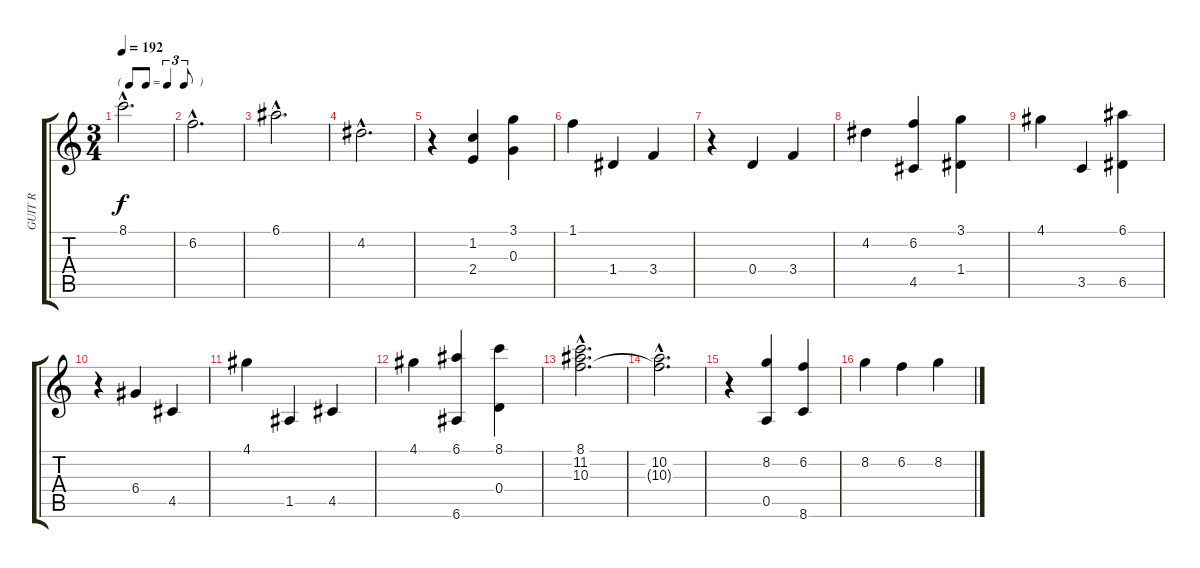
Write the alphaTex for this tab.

\track ("GUIT R" "GUIT R") {instrument acousticguitarnylon}
\staff {score tabs}
\tuning (E4 B3 G3 D3 A2 E2) {hide}
\ts (3 4)
\tf triplet8th
\tempo 192
\clef g2
\ks c
8.1{hac}.2{d dy f} |
6.2{hac}.2{d} |
6.1{hac}.2{d} |
4.2{hac}.2{d} |
r.4 (1.2 2.4).4 (3.1 0.3).4 |
1.1.4 1.4.4 3.4.4 |
r.4 0.4.4 3.4.4 |
4.2.4 (6.2 4.5).4 (3.1 1.4).4 |
4.1.4 3.5.4 (6.1 6.5).4 |
r.4 6.4.4 4.5.4 |
4.1.4 1.5.4 4.5.4 |
4.1.4 (6.1 6.6).4 (8.1 0.4).4 |
(8.1{hac} 11.2{hac} 10.3{hac}).2{d} |
(10.2{hac} 10.3{hac t}).2{d} |
r.4 (8.2 0.5).4 (6.2 8.6).4 |
8.2.4 6.2.4 8.2.4
